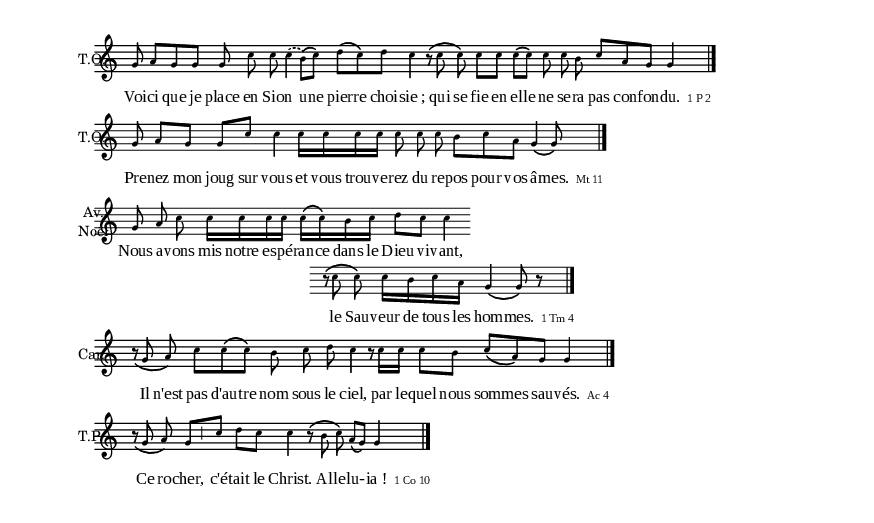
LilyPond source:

\version "2.14.0"
\include "definitions.ly"

%\markup {  \hspace #-10 \fill-line { "Psalm 61" "Mode 8" \null \null } }
\noPageBreak



\relative c'' { 
	\new Staff {
		\cadenzaOn
		\set Staff.instrumentName = \markup{ \center-column { T.O. } }
		g8
		\times 2/3 { a[ g g] }
		\times 2/3 { g c c }
		\slurDashed
		c4(\pespace
		b8)[\( c\)]
		\times 2/3 { d[\( c\) d] }
		c4
		\pespace
		\times 2/3 { r8\( c c\) }
		c[ c]
		c[\( c\)]
		\times 2/3 { c c b }
		\times 2/3 { c[ a g] }
		g4
		\endBar
	}	\addlyrics {
		Voi -- ci que je place en Sio -- n u -- ne pier -- re choi -- "sie ;" qui se fie en el -- le ne se -- ra pas con -- fon -- du.
		\markup { \citation #"1 P 2"}
	}
}
\relative c'' { 
	\new Staff {
		\cadenzaOn
		\set Staff.instrumentName = \markup{ \center-column { T.O. } }
		g8
		a[ g]
		g[ c]
		c4
		\pespace
		c16[ c c c]
		\times 2/3 { c8 c c }
		\times 2/3 { b[ c a] }
		\times 2/3 { g4\( g8\) }
		
		\endBar
	}	\addlyrics {
		Pre -- nez mon joug sur vous et vous trou -- ve -- rez du re -- pos pour vos â -- mes.
		\markup { \citation #"Mt 11"}
	}
}

\relative c'' { 
	\new Staff {
		\cadenzaOn
		\set Staff.instrumentName = \markup{ \center-column { Av. Noël } }
		\times 2/3 { g8 a c }
		c16[ c c c]
		c[\( c\) b c]
		d8[ c]
		c4 \pespace
		\indentLine
		\times 2/3 { r8\( c c\) }
		c16[ b c a]
		g4\( g8\) r
		
		\endBar
	}	\addlyrics {
		Nous a -- vons mis notre es -- pé -- ran -- ce dans le Dieu vi -- vant, le Sau -- veur de tous les hom -- mes.
		\markup { \citation #"1 Tm 4"}
	}
}
\relative c'' { 
	\new Staff {
		\cadenzaOn
		\set Staff.instrumentName = \markup{ \center-column { Car. } }
		\times 2/3 { r8_\( g a\) }
		\times 2/3 { c[ c\( c\)] }
		\times 2/3 { b c d }
		c4
		\pespace
		r8 c16[ c] c8[ b]
		\times 2/3 { c[\( a\) g] }
		g4
		
		\endBar
	}	\addlyrics {
		Il n'est pas d'au -- tre nom sous le ciel, par le -- quel nous som -- mes sau -- vés.
		\markup { \citation #"Ac 4"}
	}
}
\relative c'' { 
	\new Staff {
		\cadenzaOn
		\set Staff.instrumentName = \markup{ \center-column { T.P. } }
		\times 2/3 { r8_\( g a\) }
		g[ \cesure \pespace c]
		d[ c]
		c4
		\espall
		\times 2/3 { r8\( b c\) }
		a[\( g\)]
		g4
		
	
		\endBar
	}	\addlyrics {
		Ce ro -- cher, c'é -- tait le Christ. Al -- le -- lu -- - -- "ia !"
		\markup { \citation #"1 Co 10"}
	}
}
